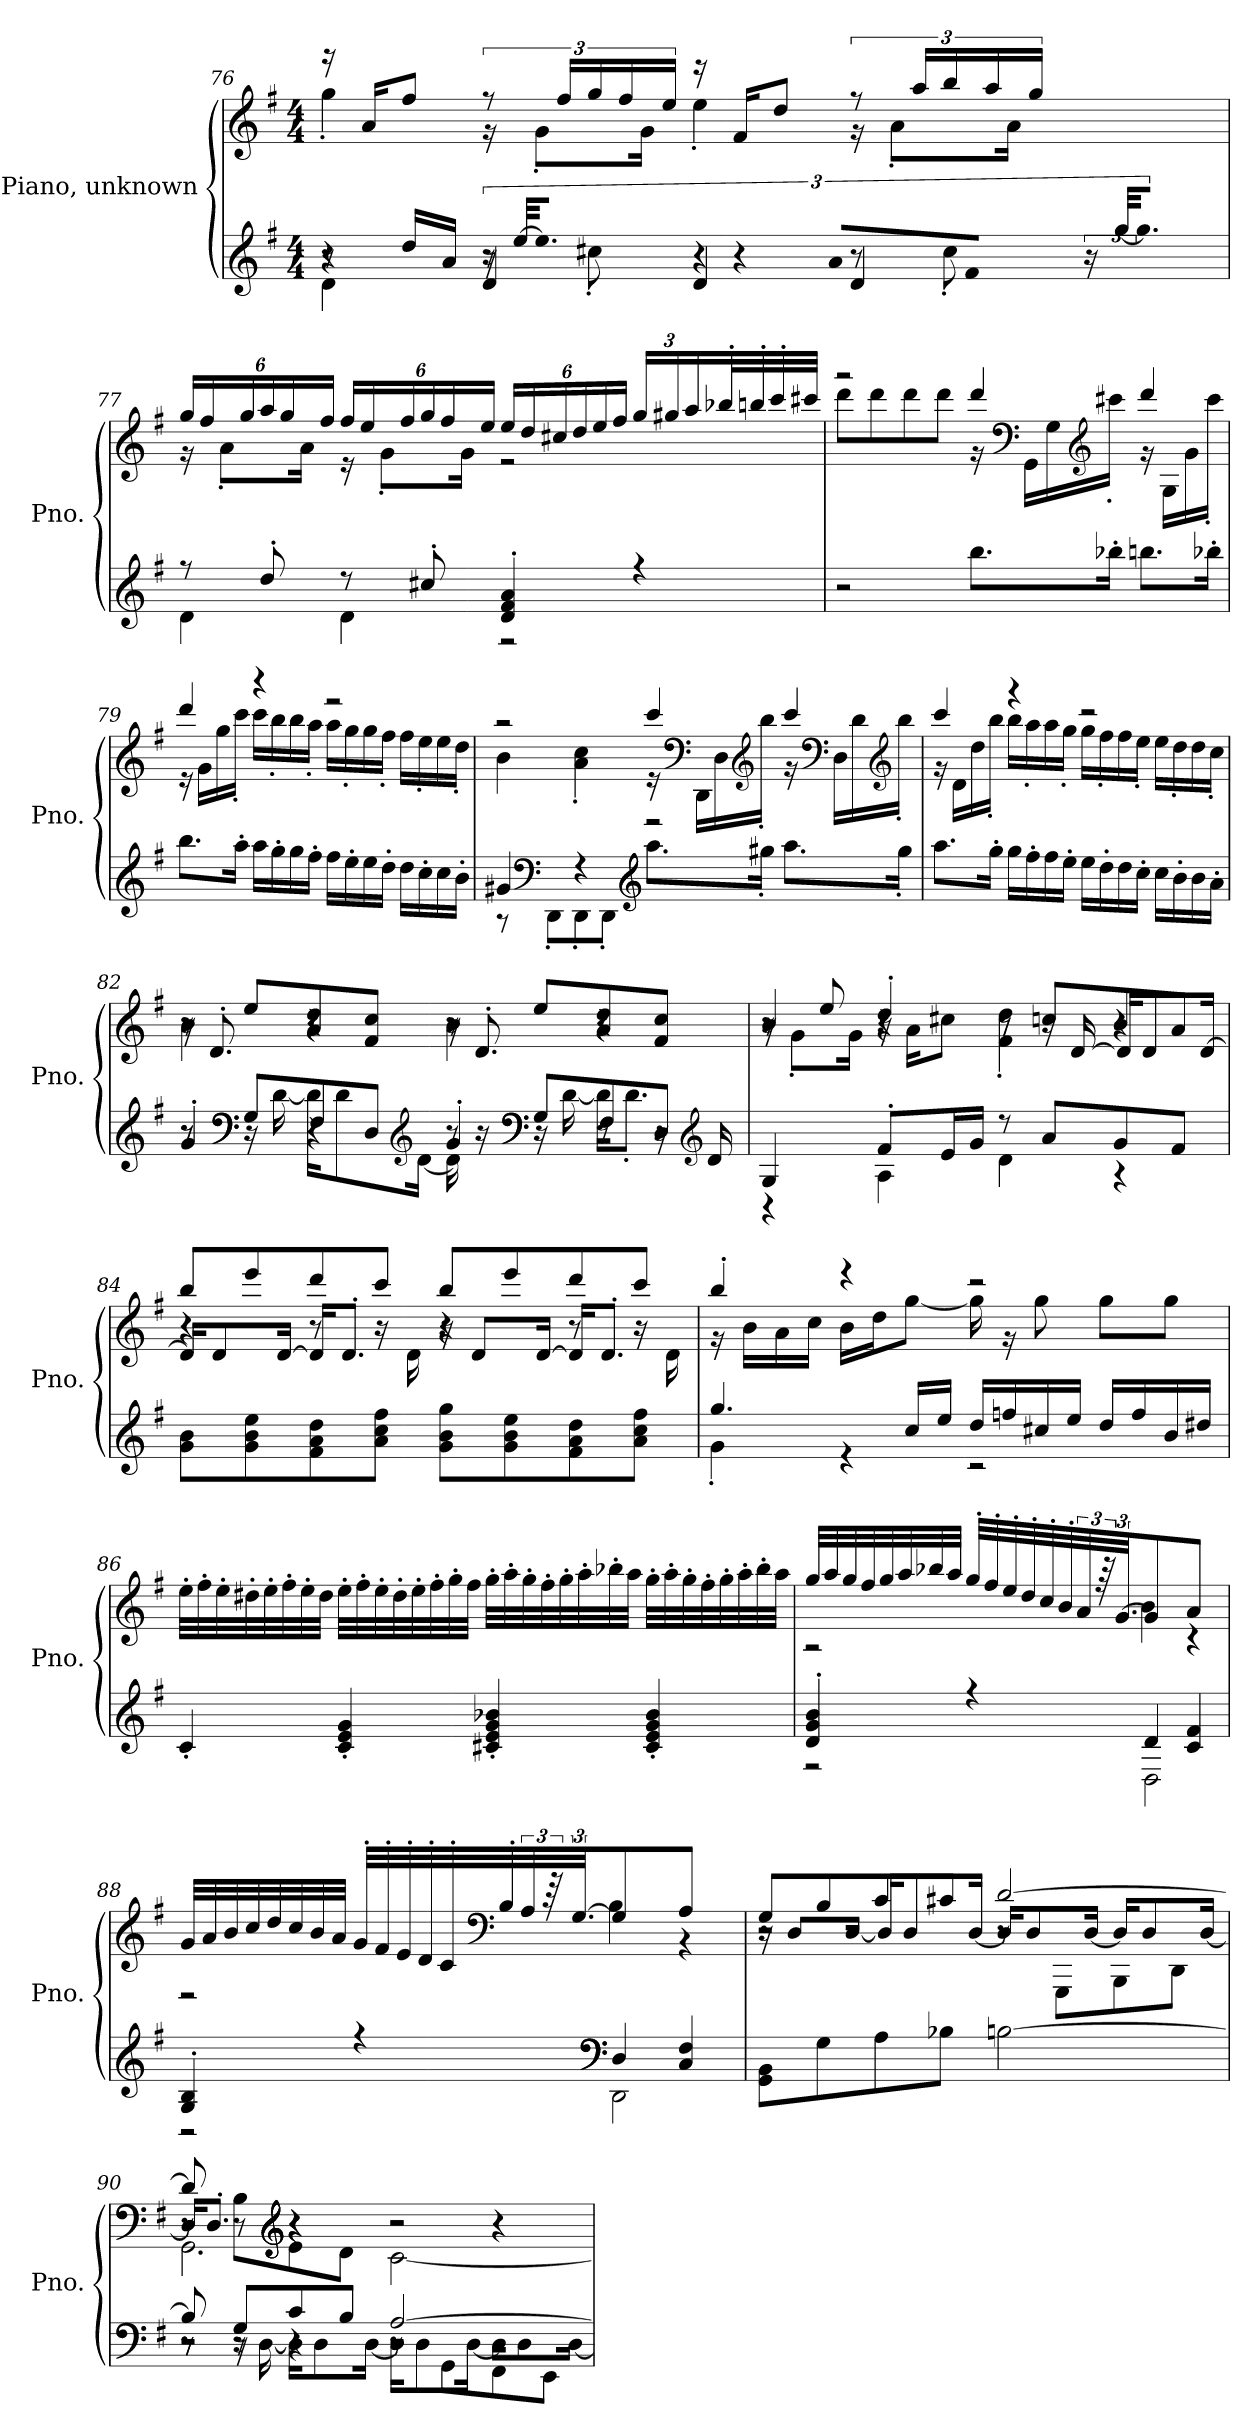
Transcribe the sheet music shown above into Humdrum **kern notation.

**kern	**kern
*part1	*part1
*staff2	*staff1
*I"Piano, unknown	*
*I'Pno.	*
!!LO:LB:g=z
*clefG2	*clefG2
*k[f#]	*k[f#]
*M4/4	*M4/4
=76	=76
*^	*^
*	*^	*	*
8r	4d\	4r	16r	4gg'\
.	.	.	16a/KL	.
16dd/LL	.	.	8ff#/J	.
16a/JJ	.	.	.	.
24r	8r	4d/	12r	16r
[48ee/KKL	.	.	.	.
8.ee/J]	.	.	.	8g'\L
.	.	.	24ff#/LL	.
*	*	*	*Xbrackettup	*
.	8cc#X'\	.	24gg/	.
.	.	.	24ff#/	.
.	.	.	.	16g\Jk
.	.	.	24ee/JJ	.
8r	4r	4d/	16r	4ee'\
.	.	.	16f#/KL	.
16a/LL	.	.	8dd/J	.
16f#/JJ	.	.	.	.
*	*	*	*brackettup	*
24r	8r	4d/	12r	16r
[48gg/KKL	.	.	.	.
8.gg/J]	.	.	.	8a'\L
.	.	.	24aa/LL	.
*	*	*	*Xbrackettup	*
.	8cc#'\	.	24bb/	.
.	.	.	24aa/	.
.	.	.	.	16a\Jk
.	.	.	24gg/JJ	.
*	*v	*v	*	*
!!LO:LB:g=z	!!
=77	=77	=77	=77
8r	4d\	24gg/LL	16r
.	.	24ff#/	.
.	.	.	8a'\L
.	.	24gg/	.
8dd'/	.	24aa/	.
.	.	24gg/	.
.	.	.	16a\Jk
.	.	24ff#/JJ	.
8r	4d\	24ff#/LL	16r
.	.	24ee/	.
.	.	.	8g'\L
.	.	24ff#/	.
8cc#X'/	.	24gg/	.
.	.	24ff#/	.
.	.	.	16g\Jk
.	.	24ee/JJ	.
4d/' 4f#/' 4a/'	2r	24ee/LL	2r
.	.	24dd/	.
.	.	24cc#X/	.
.	.	24dd/	.
.	.	24ee/	.
.	.	24ff#/JJ	.
4r	.	24gg/LL	.
.	.	24gg#X/	.
.	.	24aa/	.
.	.	32bb-X'/L	.
.	.	32bbn'/	.
.	.	32ccc'/	.
.	.	32ccc#X/JJJ	.
*v	*v	*	*
!!LO:LB:g=z	!!
=78	=78	=78
2r	2r	8ddd\L
.	.	8ddd\
.	.	8ddd\
.	.	8ddd\J
8.bb\L	4ddd/	16r
*	*clefF4	*
.	.	16GG\LL
.	.	16G\
*	*clefG2	*
16bb-X'\Jk	.	16ccc#X'\JJ
8.bbn\L	4ddd/	16r
.	.	16G\LL
.	.	16g\
16bb-X'\Jk	.	16ccc#'\JJ
=79	=79	=79
8.bb\L	4ddd/	16r
.	.	16g\LL
.	.	16gg\
16aa'\Jk	.	16ccc'\JJ
16aa\LL	4r	16ccc\LL
16gg'\	.	16bb'\
16gg\	.	16bb\
16ff#'\JJ	.	16aa'\JJ
16ff#\LL	2r	16aa\LL
16ee'\	.	16gg'\
16ee\	.	16gg\
16dd'\JJ	.	16ff#'\JJ
16dd\LL	.	16ff#\LL
16cc'\	.	16ee'\
16cc\	.	16ee\
16b'\JJ	.	16dd'\JJ
!!LO:LB:g=z	!!
=80	=80	=80
*^	*	*
4g#X/	8r	2r	4b\
*clefF4	*	*	*
.	8DD'\L	.	.
4r	8DD'\	.	4a\' 4cc\'
.	8DD'\J	.	.
*clefG2	*	*	*
2r	8.aa\L	4ccc/	16r
*	*	*clefF4	*
.	.	.	16DD\LL
.	.	.	16D\
*	*	*clefG2	*
.	16gg#X'\Jk	.	16bb'\JJ
.	8.aa\L	4ccc/	16r
*	*	*clefF4	*
.	.	.	16D\LL
.	.	.	16d\
*	*	*clefG2	*
.	16gg#'\Jk	.	16bb'\JJ
*v	*v	*	*
=81	=81	=81
8.aa\L	4ccc/	16r
.	.	16d\LL
.	.	16dd\
16gg'\Jk	.	16bb'\JJ
16gg\LL	4r	16bb\LL
16ff#'\	.	16aa'\
16ff#\	.	16aa\
16ee'\JJ	.	16gg'\JJ
16ee\LL	2r	16gg\LL
16dd'\	.	16ff#'\
16dd\	.	16ff#\
16cc'\JJ	.	16ee'\JJ
16cc\LL	.	16ee\LL
16b'\	.	16dd'\
16b\	.	16dd\
16a'\JJ	.	16cc'\JJ
!!LO:PB:g=z
=82	=82	=82
*^	*	*^
*	*^	*	*	*
4g'/	8r	8r	8r	4b\	16r
.	.	.	.	.	8.d'/
*clefF4	*	*	*	*	*
.	16r	8G/L	8ee/L	.	.
.	[16d\	.	.	.	.
4r	16d\KL]	8F#/	8a/ 8dd/	4r	4r
.	8d\	.	.	.	.
.	.	8D/J	8f#/ 8cc/J	.	.
*clefG2	*	*	*	*	*
.	[16d\Jk	.	.	.	.
4g'/	16d\]	8r	8r	4b\	16r
.	16r	.	.	.	8.d'/
*clefF4	*	*	*	*	*
.	16r	8G/L	8ee/L	.	.
.	[16d\	.	.	.	.
8r	16d\KL]	8F#/	8a/ 8dd/	4r	4r
.	8.d'\J	.	.	.	.
16r	.	8D/J	8f#/ 8cc/J	.	.
*clefG2	*	*	*	*	*
16d/	.	.	.	.	.
*	*v	*v	*	*	*
=83	=83	=83	=83	=83
4G/	4r	4b/	16r	8r
.	.	.	8g'\L	.
.	.	.	.	8ee/
.	.	.	16g\Jk	.
8f#'/L	4A\	4r	16r	4dd'/
.	.	.	16a\KL	.
16e/L	.	.	8cc#X\J	.
16g/JJ	.	.	.	.
8r	4d\	8r	4f#\' 4dd\'	8r
8a/L	.	8ccn/L	.	16r
.	.	.	.	[16d/
8g/	4r	8b/	4r	16d/KL]
.	.	.	.	8d/
8f#/J	.	8a/J	.	.
.	.	.	.	[16d/Jk
*v	*v	*	*	*
!!LO:LB:g=z	!!	!!
=84	=84	=84	=84
8g\ 8b\L	8bb/L	4r	16d/KL]
.	.	.	8d/
8g\ 8b\ 8ee\	8eee/	.	.
.	.	.	[16d/Jk
8f#\ 8a\ 8dd\	8ddd/	8r	16d/KL]
.	.	.	8.d'/J
8a\ 8cc\ 8ff#\J	8ccc/J	16r	.
.	.	16d\	.
8g\ 8b\ 8gg\L	8bb/L	4r	16r
.	.	.	8d/L
8g\ 8b\ 8ee\	8eee/	.	.
.	.	.	[16d/Jk
8f#\ 8a\ 8dd\	8ddd/	8r	16d/KL]
.	.	.	8.d'/J
8a\ 8cc\ 8ff#\J	8ccc/J	16r	.
.	.	16d\	.
*	*	*v	*v
=85	=85	=85
*^	*	*
4.gg/	4g'\	4bb'/	16r
.	.	.	16b\LL
.	.	.	16a\
.	.	.	16cc\JJ
.	4r	4r	16b\LL
.	.	.	16dd\J
16cc/LL	.	.	[8gg\J
16ee/JJ	.	.	.
16dd/LL	2r	2r	16gg\]
16ffn/	.	.	16r
16cc#X/	.	.	8gg\
16ee/JJ	.	.	.
16dd/LL	.	.	8gg\L
16ff/	.	.	.
16b/	.	.	8gg\J
16dd#X/JJ	.	.	.
*v	*v	*	*
*	*v	*v
!!LO:LB:g=z
=86	=86
4c'/	32ee'\LLL
.	32ff#'\
.	32ee'\
.	32dd#X'\
.	32ee'\
.	32ff#'\
.	32ee'\
.	32dd#\JJJ
4c/' 4e/' 4g/'	32ee'\LLL
.	32ff#'\
.	32ee'\
.	32dd#'\
.	32ee'\
.	32ff#'\
.	32gg'\
.	32ff#\JJJ
4c#X/' 4e/' 4g/' 4b-X/'	32gg'\LLL
.	32aa'\
.	32gg'\
.	32ff#'\
.	32gg'\
.	32aa'\
.	32bb-X'\
.	32aa\JJJ
4c#/' 4e/' 4g/' 4b-/'	32gg'\LLL
.	32aa'\
.	32gg'\
.	32ff#'\
.	32gg'\
.	32aa'\
.	32bb-'\
.	32aa\JJJ
!!LO:LB:g=z
=87	=87
*^	*^
4d/' 4g/' 4b/'	2r	32gg/LLL	2r
.	.	32aa/	.
.	.	32gg/	.
.	.	32ff#/	.
.	.	32gg/	.
.	.	32aa/	.
.	.	32bb-X/	.
.	.	32aa/JJJ	.
4r	.	32gg'/LLL	.
.	.	32ff#'/	.
.	.	32ee'/	.
.	.	32dd'/	.
.	.	32cc'/	.
.	.	32b'/	.
*	*	*brackettup	*
.	.	48a/JJJ	.
.	.	96r	.
.	.	[48.g/	.
4d/	2D\	4g/]	4b\
4c/ 4f#/	.	4a/	4r
=88	=88	=88	=88
4G/' 4B/'	2r	32g/LLL	2r
.	.	32a/	.
.	.	32b/	.
.	.	32cc/	.
.	.	32dd/	.
.	.	32cc/	.
.	.	32b/	.
.	.	32a/JJJ	.
4r	.	32g'/LLL	.
.	.	32f#'/	.
.	.	32e'/	.
.	.	32d'/	.
.	.	32c'/	.
*	*	*clefF4	*
.	.	32B'/	.
.	.	48A/JJJ	.
.	.	96r	.
.	.	[48.G/	.
*clefF4	*	*	*
4D/	2DD\	4G/]	4B\
4C/ 4F#/	.	4A/	4r
*v	*v	*	*
!!LO:LB:g=z
=89	=89	=89
*	*	*^
8GG\ 8BB\L	8G/L	16r	2r
.	.	8D/L	.
8G\	8B/	.	.
.	.	[16D/Jk	.
8A\	8c/	16D/KL]	.
.	.	8D/	.
8B-X\J	8c#X/J	.	.
.	.	[16D/Jk	.
[2Bn\	[2d/	16D/KL]	8r
.	.	8D/	.
.	.	.	8GGG\L
.	.	[16D/Jk	.
.	.	16D/KL]	8BBB\
.	.	8D/	.
.	.	.	8DD\J
.	.	[16D/Jk	.
=90	=90	=90	=90
*^	*	*	*^
*	*^	*	*	*	*
*	*	*^	*	*	*	*
8B/]	8r	8r	2r	8d/]	8r	16D/KL]	2.GG\
.	.	.	.	.	.	8.D'/J	.
8r	16r	8G/L	.	8r	8B\L	.	.
.	[16D\	.	.	.	.	.	.
*	*	*	*	*clefG2	*	*	*
4r	16D\KL]	8c/	.	4r	8e\	4r	.
.	8D\	.	.	.	.	.	.
.	.	8B/J	.	.	8d\J	.	.
.	[16D\Jk	.	.	.	.	.	.
2r	16D\KL]	[2A/	8r	2r	[2c\	2r	.
.	8D\	.	.	.	.	.	.
.	.	.	8GG\L	.	.	.	.
.	[16D\Jk	.	.	.	.	.	.
.	16D\KL]	.	8FF#\	.	.	.	4r
.	8D\	.	.	.	.	.	.
.	.	.	8EE\J	.	.	.	.
.	[16D\Jk	.	.	.	.	.	.
*v	*v	*v	*v	*	*	*	*
*	*v	*v	*v	*v
=	=
*-	*-
